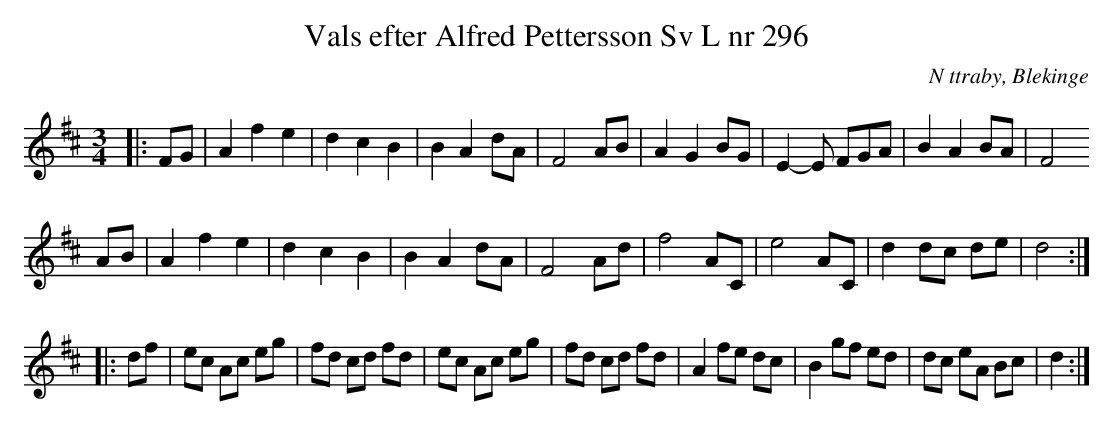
X:1
T:Vals efter Alfred Pettersson Sv L nr 296
O:N ttraby, Blekinge
M:3/4
L:1/4
K:D
|: F/2G/2 | A f e | d c B | B A d/2A/2 | F2 A/2B/2 | A G B/2G/2 | E-E/2 F/2G/2A/2 | B A B/2A/2 | F2
A/2B/2 | A f e | d c B | B A d/2A/2 | F2 A/2d/2 | f2 A/2C/2 | e2 A/2C/2 | d d/2c/2 d/2e/2 | d2 ::
L:1/8
df | ec Ac eg | fd cd fd | ec Ac eg | fd cd fd | A2 fe dc | B2 gf ed | dc eA Bc | d2 :|
